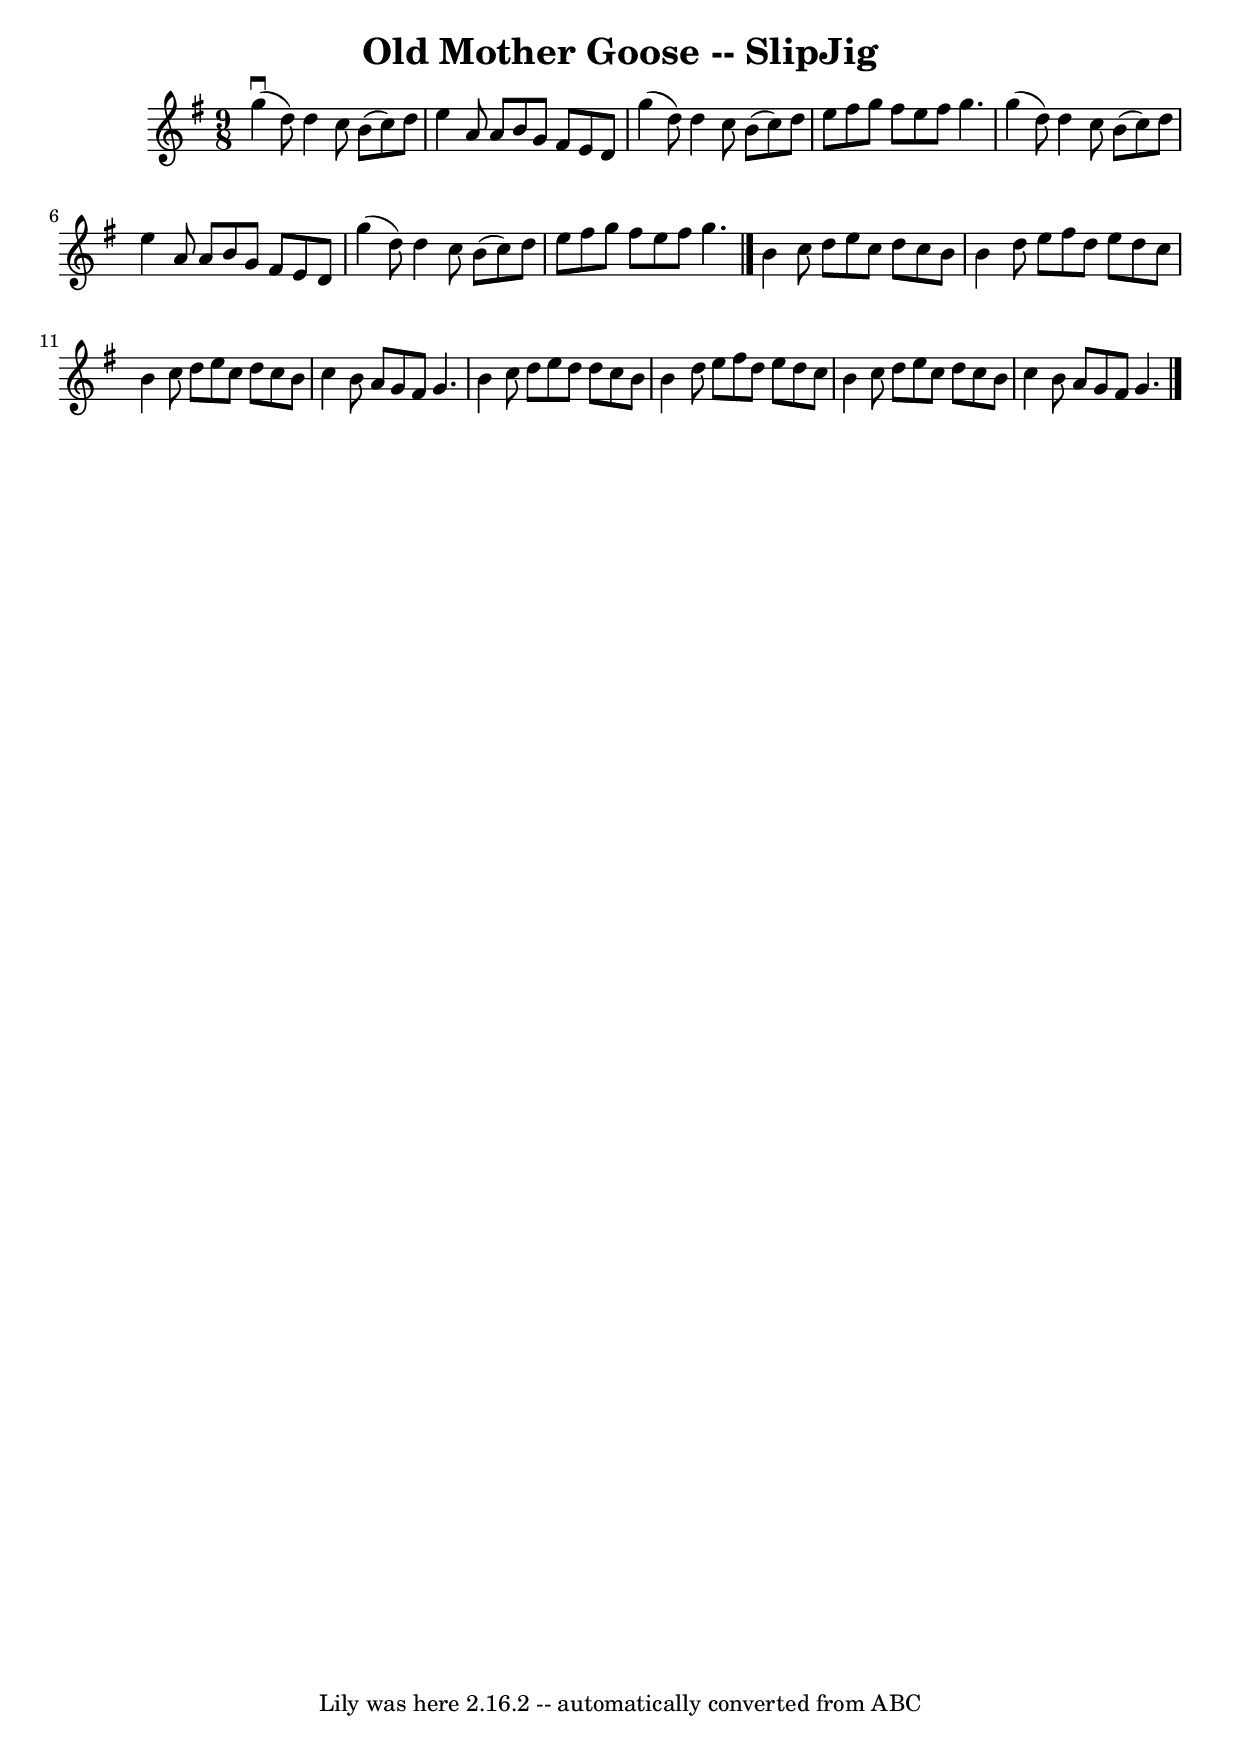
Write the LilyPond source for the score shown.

\version "2.16.2"
\include "Mammoth.ily"
\header {
  %% book = "Ryan's Mammoth Collection"
  crossRefNumber = "1"
  footnotes = "\\\\86 440"
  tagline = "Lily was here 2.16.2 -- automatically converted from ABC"
  title = "Old Mother Goose -- SlipJig"

}
voicedefault =  {


  \time 9/8 
  \key g \major
 g''4^\downbow(d''8) d''4 c''8 b'8 (
  c''8) d''8    |
  e''4 a'8 a'8 b'8 g'8 fis'8 e'8  
  d'8    |
  g''4 (d''8) d''4 c''8 b'8 (c''8) d''8 
  |
  e''8 fis''8 g''8 fis''8 e''8 fis''8 g''4.    
  |
  g''4 (d''8) d''4 c''8 b'8 (c''8) d''8    
  |
  e''4 a'8 a'8 b'8 g'8 fis'8 e'8 d'8    |
  
  g''4 (d''8) d''4 c''8 b'8 (c''8) d''8    |
  e''8 
  fis''8 g''8 fis''8 e''8 fis''8 g''4.    \bar "|." b'4    
  c''8 d''8 e''8 c''8 d''8 c''8 b'8    |
  b'4 d''8   
  e''8 fis''8 d''8 e''8 d''8 c''8    |
  b'4 c''8    
  d''8 e''8 c''8 d''8 c''8 b'8    |
  c''4 b'8 a'8    
  g'8 fis'8 g'4.    |
  b'4 c''8 d''8 e''8 d''8    
  d''8 c''8 b'8    |
  b'4 d''8 e''8 fis''8 d''8 e''8 
  d''8 c''8    |
  b'4 c''8 d''8 e''8 c''8 d''8    
  c''8 b'8    |
  c''4 b'8 a'8 g'8 fis'8 g'4.    
  \bar "|."   

}

\score{
  <<

    \context Staff="default"
    {
      \voicedefault 
      
    }

  >>
  \layout {
    
  }
  \midi {
  }

}
